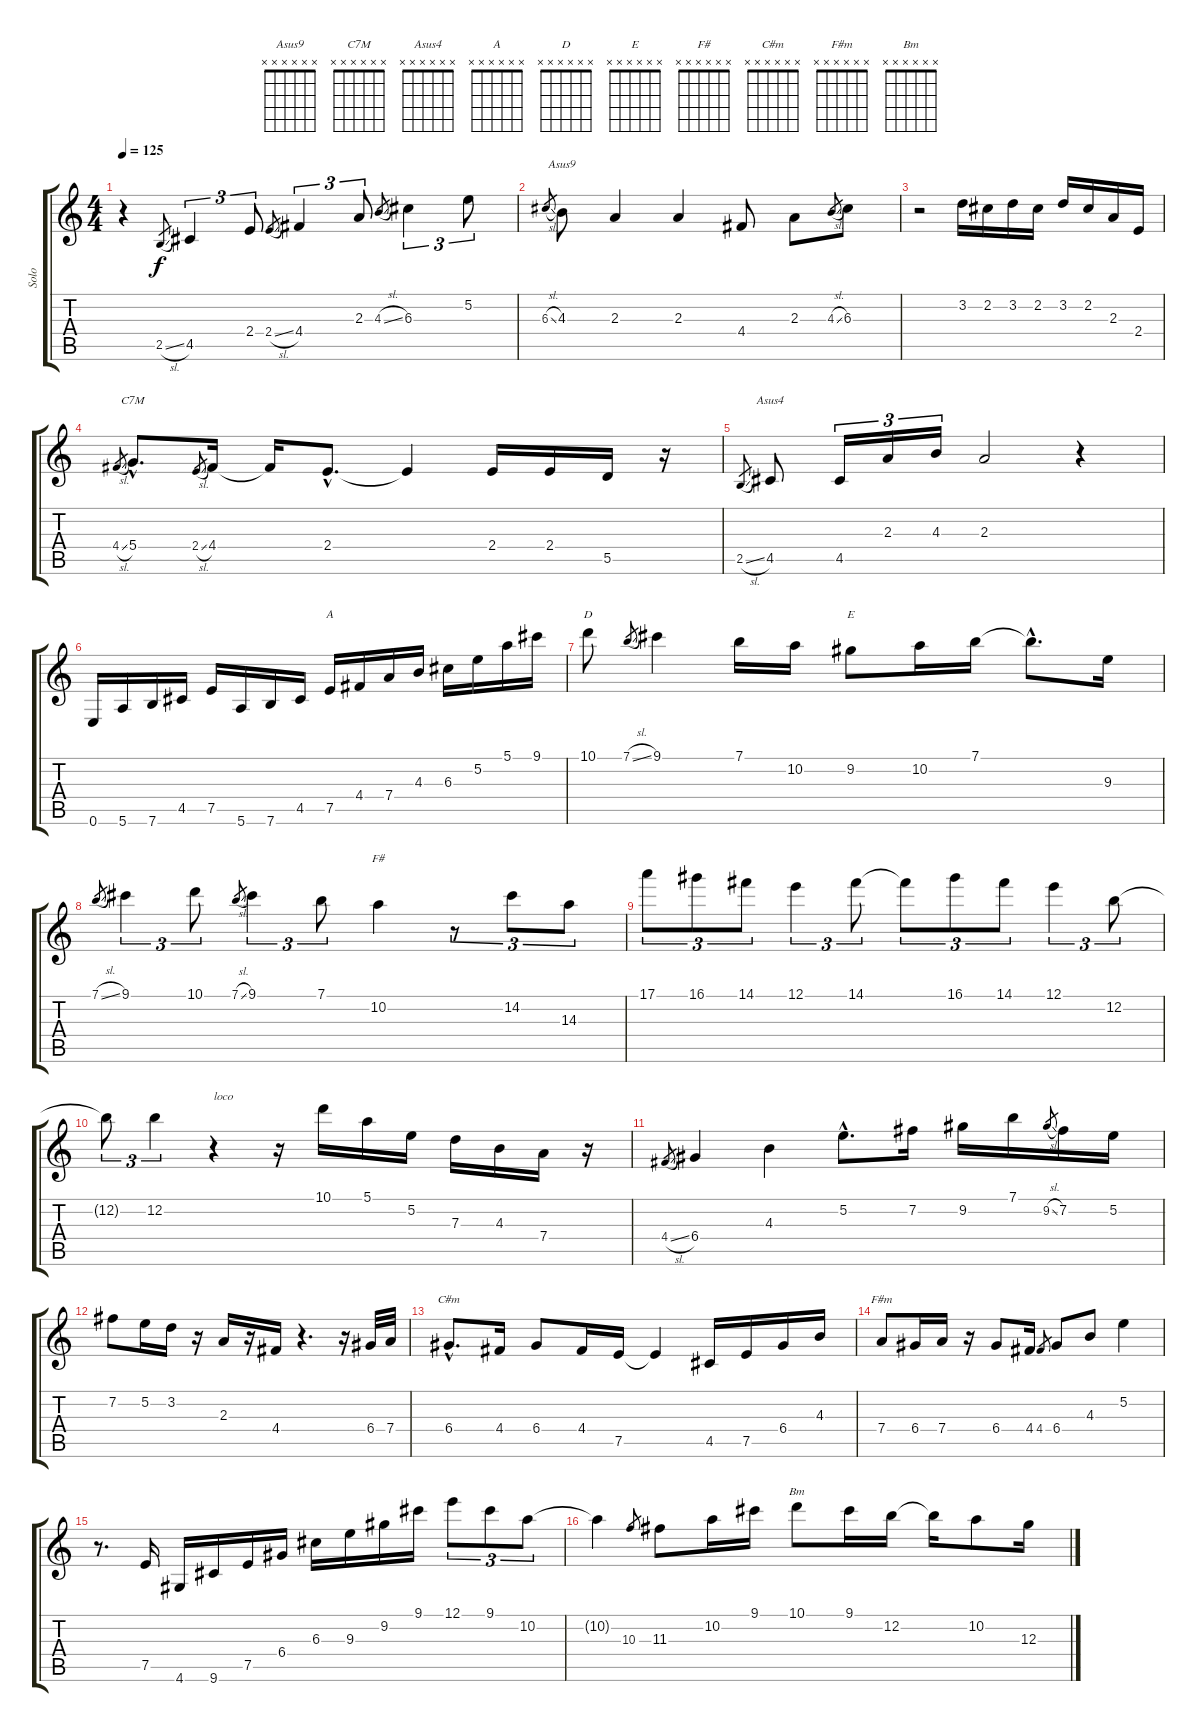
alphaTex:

\track ("Solo" "Solo") {instrument electricguitarjazz}
\staff {score tabs}
\tuning (E4 B3 G3 D3 A2 E2) {hide}
\chord ("Asus9" x x x x x x) {firstfret 0}
\chord ("C7M" x x x x x x) {firstfret 0}
\chord ("Asus4" x x x x x x) {firstfret 0}
\chord ("A" x x x x x x) {firstfret 0}
\chord ("D" x x x x x x) {firstfret 0}
\chord ("E" x x x x x x) {firstfret 0}
\chord ("F#" x x x x x x) {firstfret 0}
\chord ("C#m" x x x x x x) {firstfret 0}
\chord ("F#m" x x x x x x) {firstfret 0}
\chord ("Bm" x x x x x x) {firstfret 0}
\ts (4 4)
\tempo 125
\clef g2
\ks c
r.4{dy f instrument electricguitarjazz} 2.5{sl}.8{gr} 4.5.4{tu (3 2)} 2.4.8{tu (3 2)} 2.4{sl}.8{gr} 4.4.4{tu (3 2)} 2.3.8{tu (3 2)} 4.3{sl}.8{gr} 6.3.4{tu (3 2)} 5.2.8{tu (3 2)} |
6.3{sl}.8{gr} 4.3.8{ch "Asus9"} 2.3.4 2.3.4 4.4.8 2.3.8 4.3{sl}.8{gr} 6.3.8 |
r.2 3.2.16 2.2.16 3.2.16 2.2.16 3.2.16 2.2.16 2.3.16 2.4.16 |
4.4{sl}.8{gr} 5.4{hac}.8{d ch "C7M"} 2.4{sl}.8{gr} 4.4.16 4.4{t}.16 2.4{hac}.8{d} 2.4{t}.4 2.4.16 2.4.16 5.5.16 r.16 |
2.5{sl}.8{gr} 4.5.8{ch "Asus4"} 4.5.16{tu (3 2)} 2.3.16{tu (3 2)} 4.3.16{tu (3 2)} 2.3.2 r.4 |
0.6.16 5.6.16 7.6.16 4.5.16 7.5.16 5.6.16 7.6.16 4.5.16 7.5.16{ch "A"} 4.4.16 7.4.16 4.3.16 6.3.16 5.2.16 5.1.16 9.1.16 |
10.1.8{ch "D"} 7.1{sl}.8{gr} 9.1.4 7.1.16 10.2.16 9.2.8{ch "E"} 10.2.16 7.1.16 7.1{hac t}.8{d} 9.3.16 |
7.1{sl}.8{gr} 9.1.4{tu (3 2)} 10.1.8{tu (3 2)} 7.1{sl}.8{gr} 9.1.4{tu (3 2)} 7.1.8{tu (3 2)} 10.2.4{ch "F#"} r.8{tu (3 2)} 14.2.8{tu (3 2)} 14.3.8{tu (3 2)} |
17.1.8{tu (3 2)} 16.1.8{tu (3 2)} 14.1.8{tu (3 2)} 12.1.4{tu (3 2)} 14.1.8{tu (3 2)} 14.1{t}.8{tu (3 2)} 16.1.8{tu (3 2)} 14.1.8{tu (3 2)} 12.1.4{tu (3 2)} 12.2.8{tu (3 2)} |
12.2{t}.8{tu (3 2)} 12.2.4{tu (3 2)} r.4{txt "loco"} r.16 10.1.16 5.1.16 5.2.16 7.3.16 4.3.16 7.4.16 r.16 |
4.4{sl}.8{gr} 6.4.4 4.3.4 5.2{hac}.8{d} 7.2.16 9.2.16 7.1.16 9.2{sl}.8{gr} 7.2.16 5.2.16 |
7.2.8 5.2.16 3.2.16 r.16 2.3.16 r.16 4.4.16 r.4{d} r.16 6.4.32 7.4.32 |
6.4{hac}.8{d ch "C#m"} 4.4.16 6.4.8 4.4.16 7.5.16 7.5{t}.4 4.5.16 7.5.16 6.4.16 4.3.16 |
7.4.8{ch "F#m"} 6.4.16 7.4.16 r.16 6.4.8 4.4.16 4.4.8{gr} 6.4.8 4.3.8 5.2.4 |
r.8{d} 7.5.16 4.6.16 9.6.16 7.5.16 6.4.16 6.3.16 9.3.16 9.2.16 9.1.16 12.1.8{tu (3 2)} 9.1.8{tu (3 2)} 10.2.8{tu (3 2)} |
10.2{t}.4 10.3.8{gr} 11.3.8 10.2.16 9.1.16 10.1.8{ch "Bm"} 9.1.16 12.2.16 12.2{t}.16 10.2.8 12.3.16
